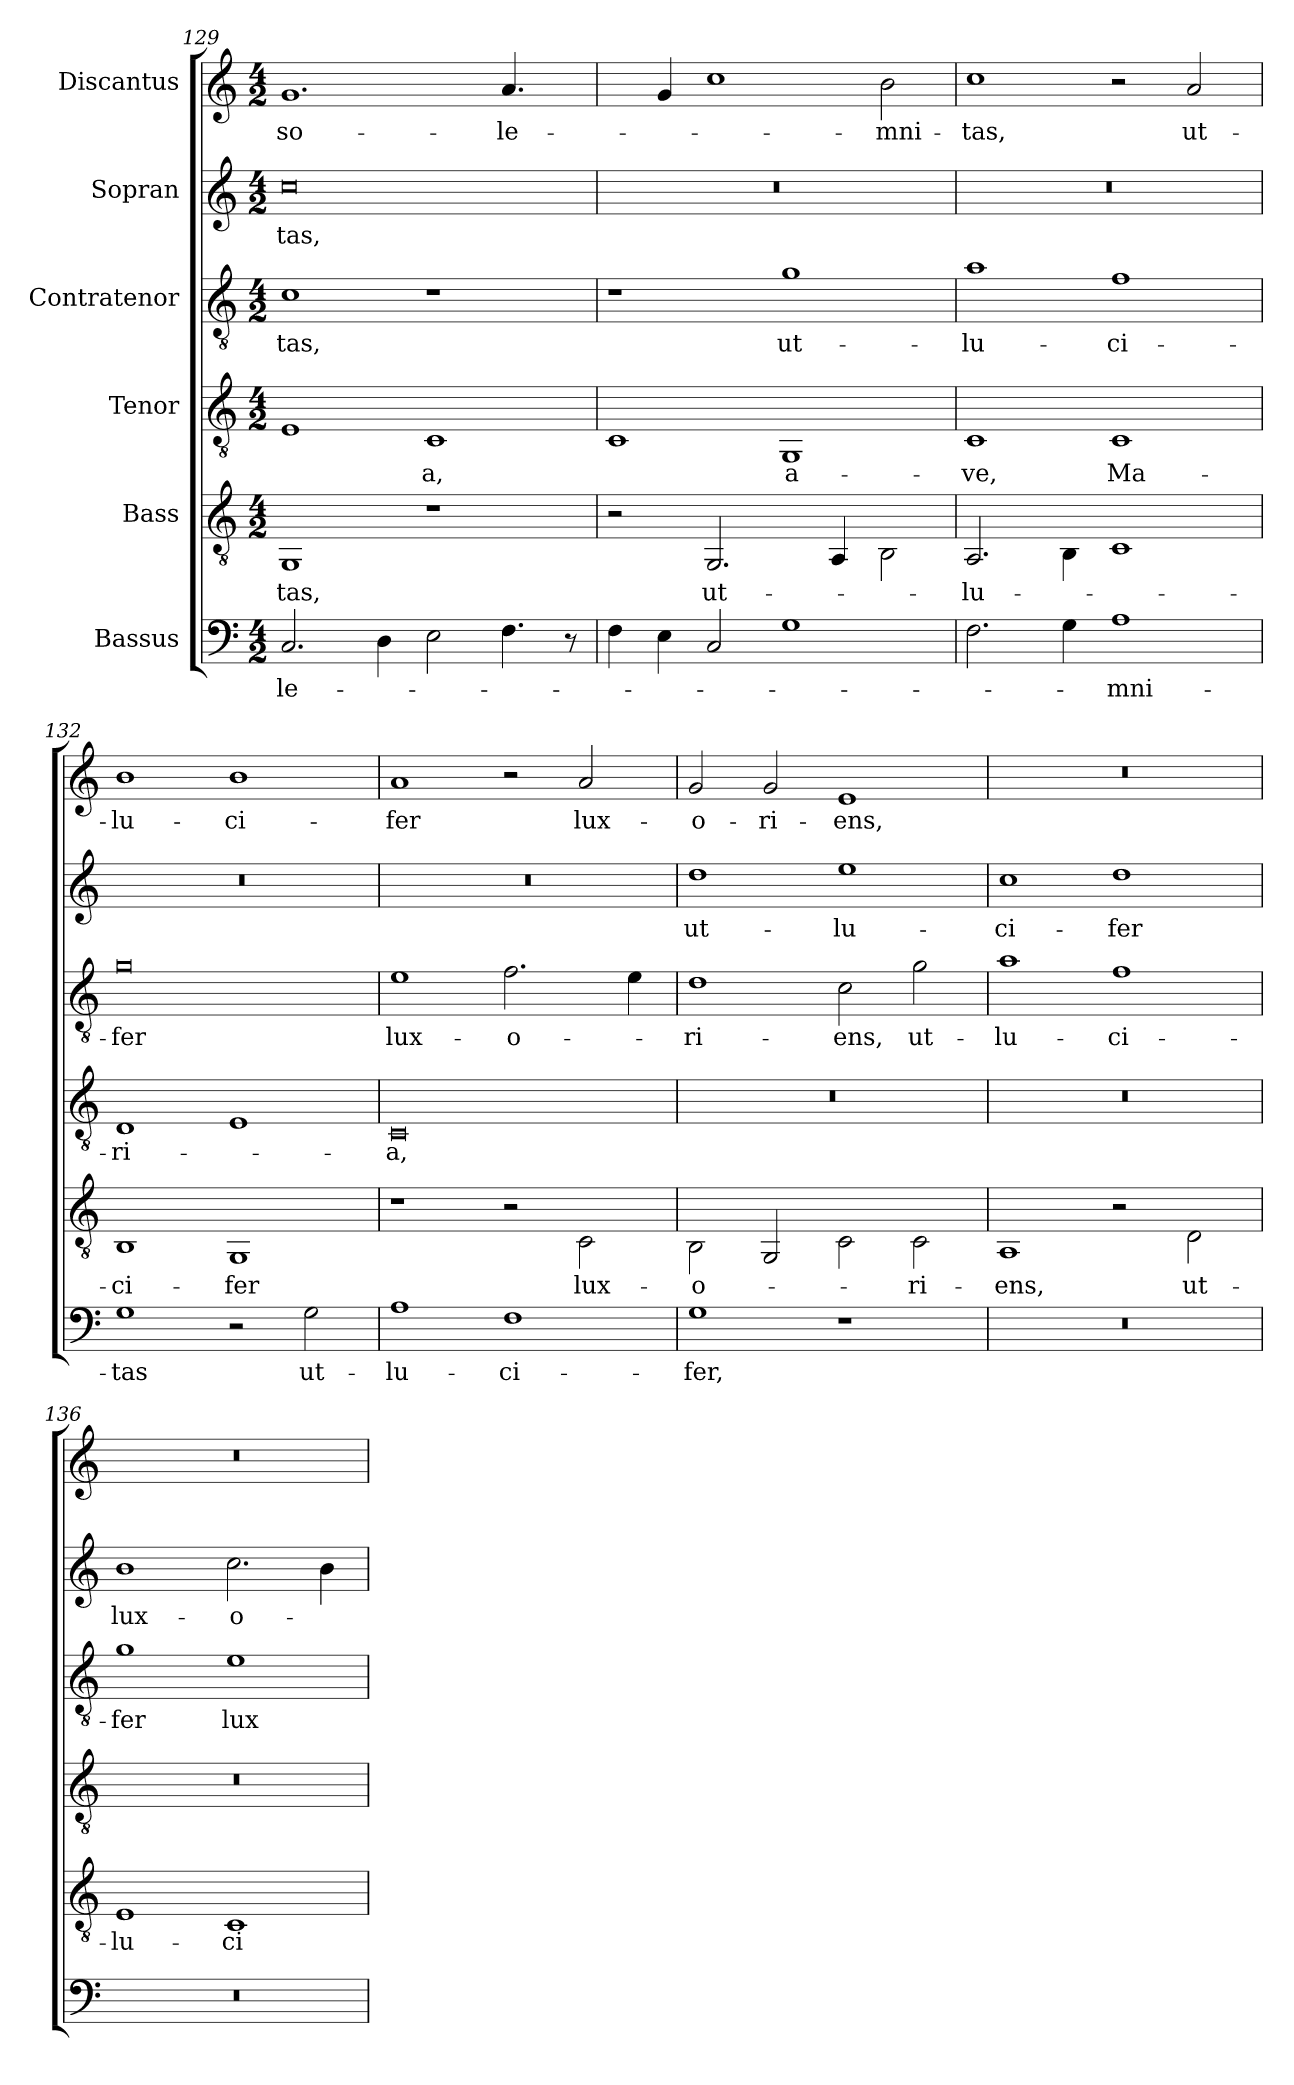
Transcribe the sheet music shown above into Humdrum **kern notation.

**kern	**text	**kern	**text	**kern	**text	**kern	**text	**kern	**text	**kern	**text
*part6	*part6	*part5	*part5	*part4	*part4	*part3	*part3	*part2	*part2	*part1	*part1
*staff6	*staff6	*staff5	*staff5	*staff4	*staff4	*staff3	*staff3	*staff2	*staff2	*staff1	*staff1
*I"Bassus	*	*I"Bass	*	*I"Tenor	*	*I"Contratenor	*	*I"Sopran	*	*I"Discantus	*
*clefF4	*	*clefGv2	*	*clefGv2	*	*clefGv2	*	*clefG2	*	*clefG2	*
*k[]	*	*k[]	*	*k[]	*	*k[]	*	*k[]	*	*k[]	*
*M4/2	*	*M4/2	*	*M4/2	*	*M4/2	*	*M4/2	*	*M4/2	*
=129	=129	=129	=129	=129	=129	=129	=129	=129	=129	=129	=129
2.C/	-le-	1GG/	-tas,	1E/	.	1c/	-tas,	0cc\	-tas,	1.g/	so-
4D\	.	.	.	.	.	.	.	.	.	.	.
2E\	.	1r	.	1C/	-a,	1r	.	.	.	.	.
4.F\	.	.	.	.	.	.	.	.	.	4.a/	-le-
8r	.	.	.	.	.	.	.	.	.	8ryy	.
=130	=130	=130	=130	=130	=130	=130	=130	=130	=130	=130	=130
4F\	.	2r	.	1C/	.	1r	.	0r	.	4a/yy	.
4E\	.	.	.	.	.	.	.	.	.	4g/	.
2C/	.	2.GG/	ut-	.	.	.	.	.	.	1cc\	.
1G\	.	.	.	1GG/	a-	1g/	ut-	.	.	.	.
.	.	4AA/	.	.	.	.	.	.	.	.	.
.	.	2BB\	.	.	.	.	.	.	.	2b\	-mni-
=131	=131	=131	=131	=131	=131	=131	=131	=131	=131	=131	=131
2.F\	.	2.AA/	lu-	1C/	-ve,	1a/	lu-	0r	.	1cc\	-tas,
4G\	.	4BB\	.	.	.	.	.	.	.	.	.
1A\	-mni-	1C/	.	1C/	Ma-	1f/	-ci-	.	.	2r	.
.	.	.	.	.	.	.	.	.	.	2a/	ut-
=132	=132	=132	=132	=132	=132	=132	=132	=132	=132	=132	=132
1G\	-tas	1BB/	-ci-	1D/	-ri-	0g/	-fer	0r	.	1b\	lu-
2r	.	1GG/	-fer	1E/	.	.	.	.	.	1b\	-ci-
2G\	ut-	.	.	.	.	.	.	.	.	.	.
=133	=133	=133	=133	=133	=133	=133	=133	=133	=133	=133	=133
1A\	lu-	1r	.	0C/	-a,	1e/	lux-	0r	.	1a/	-fer
1F\	-ci-	2r	.	.	.	2.f\	o-	.	.	2r	.
.	.	2C\	lux-	.	.	.	.	.	.	2a/	lux-
.	.	.	.	.	.	4e\	.	.	.	.	.
=134	=134	=134	=134	=134	=134	=134	=134	=134	=134	=134	=134
1G\	-fer,	2BB\	o-	0r	.	1d/	-ri-	1dd\	ut-	2g/	o-
.	.	2GG/	.	.	.	.	.	.	.	2g/	-ri-
1r	.	2C\	.	.	.	2c\	-ens,	1ee\	lu-	1e/	-ens,
.	.	2C\	-ri-	.	.	2g\	ut-	.	.	.	.
=135	=135	=135	=135	=135	=135	=135	=135	=135	=135	=135	=135
0r	.	1AA/	-ens,	0r	.	1a/	lu-	1cc\	-ci-	0r	.
.	.	2r	.	.	.	1f/	-ci-	1dd\	-fer	.	.
.	.	2D\	ut-	.	.	.	.	.	.	.	.
=136	=136	=136	=136	=136	=136	=136	=136	=136	=136	=136	=136
0r	.	1E/	lu-	0r	.	1g/	-fer	1b\	lux-	0r	.
.	.	1C/	-ci-	.	.	1e/	lux-	2.cc\	o-	.	.
.	.	.	.	.	.	.	.	4b\	.	.	.
=	=	=	=	=	=	=	=	=	=	=	=
*-	*-	*-	*-	*-	*-	*-	*-	*-	*-	*-	*-
